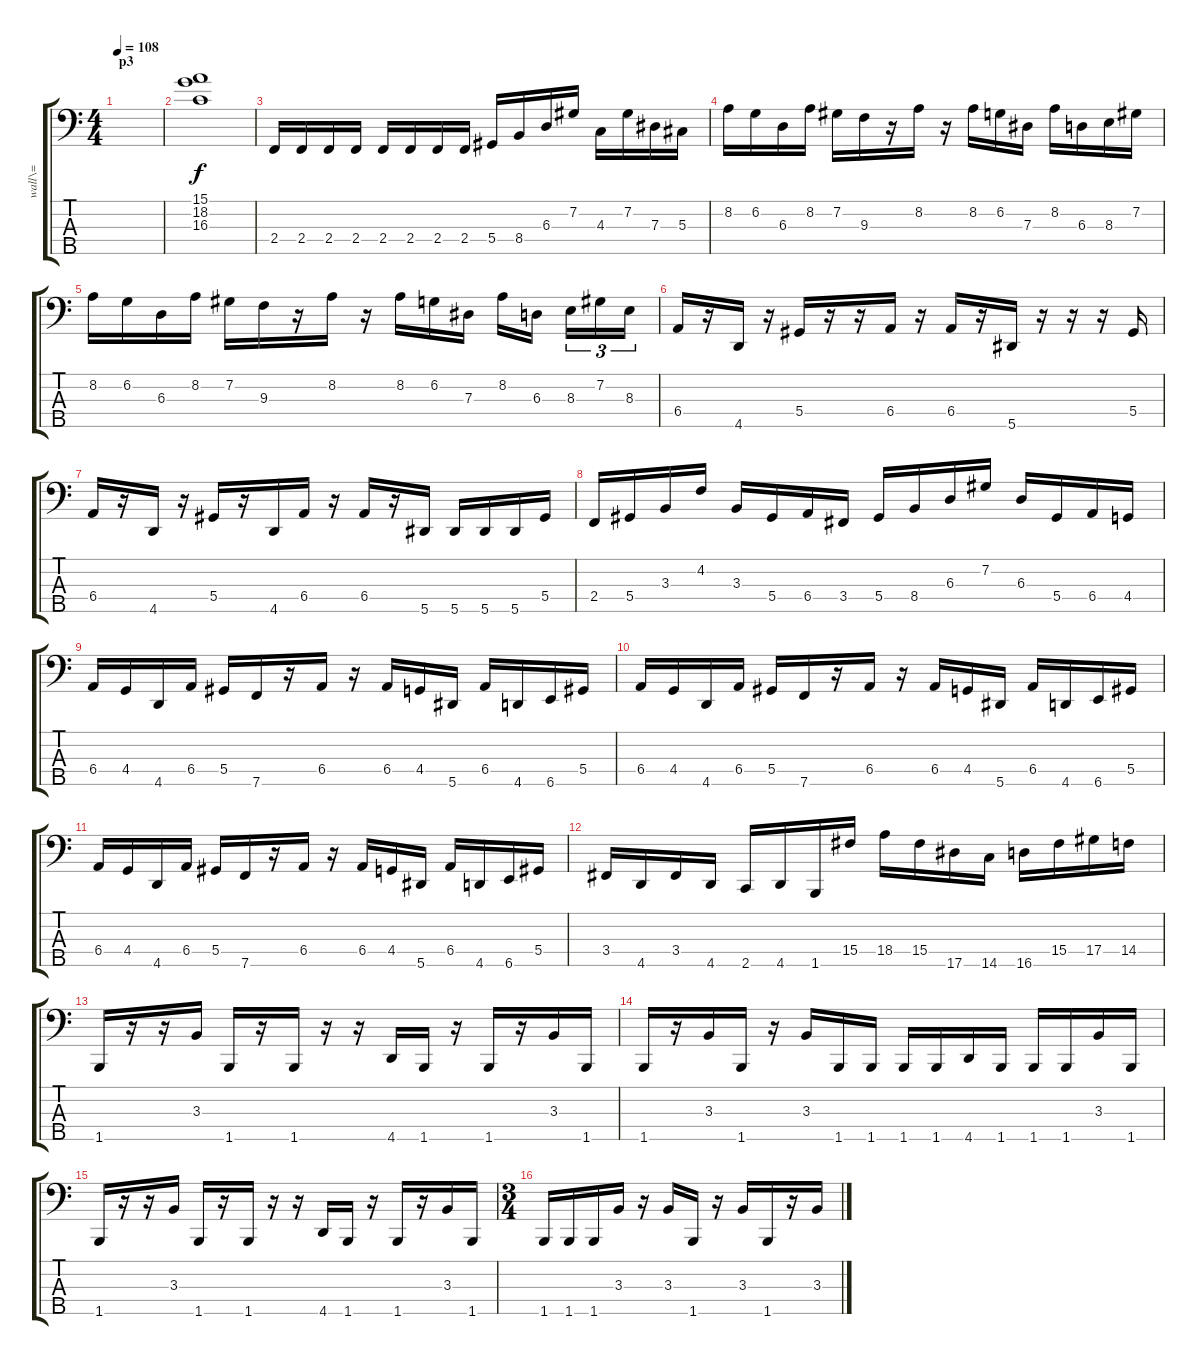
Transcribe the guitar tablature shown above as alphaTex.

\track ("wall\\=" "wall\\=") {instrument slapbass1}
\staff {score tabs}
\tuning (Gb2 Db2 Ab1 Eb1 Bb0) {hide}
\ts (4 4)
\section ("" "p3")
\tempo 108
\clef f4
\ks c
|
(15.1 18.2 16.3).1 |
2.4.16 2.4.16 2.4.16 2.4.16 2.4.16 2.4.16 2.4.16 2.4.16 5.4.16 8.4.16 6.3.16 7.2.16 4.3.16 7.2.16 7.3.16 5.3.16 |
8.2.16 6.2.16 6.3.16 8.2.16 7.2.16 9.3.16 r.16 8.2.16 r.16 8.2.16 6.2.16 7.3.16 8.2.16 6.3.16 8.3.16 7.2.16 |
8.2.16 6.2.16 6.3.16 8.2.16 7.2.16 9.3.16 r.16 8.2.16 r.16 8.2.16 6.2.16 7.3.16 8.2.16 6.3.16{beam splitsecondary} 8.3.16{tu (3 2)} 7.2.16{tu (3 2)} 8.3.16{tu (3 2)} |
6.4.16 r.16 4.5.16 r.16 5.4.16 r.16 r.16 6.4.16 r.16 6.4.16 r.16 5.5.16 r.16 r.16 r.16 5.4.16 |
6.4.16 r.16 4.5.16 r.16 5.4.16 r.16 4.5.16 6.4.16 r.16 6.4.16 r.16 5.5.16 5.5.16 5.5.16 5.5.16 5.4.16 |
2.4.16 5.4.16 3.3.16 4.2.16 3.3.16 5.4.16 6.4.16 3.4.16 5.4.16 8.4.16 6.3.16 7.2.16 6.3.16 5.4.16 6.4.16 4.4.16 |
6.4.16 4.4.16 4.5.16 6.4.16 5.4.16 7.5.16 r.16 6.4.16 r.16 6.4.16 4.4.16 5.5.16 6.4.16 4.5.16 6.5.16 5.4.16 |
6.4.16 4.4.16 4.5.16 6.4.16 5.4.16 7.5.16 r.16 6.4.16 r.16 6.4.16 4.4.16 5.5.16 6.4.16 4.5.16 6.5.16 5.4.16 |
6.4.16 4.4.16 4.5.16 6.4.16 5.4.16 7.5.16 r.16 6.4.16 r.16 6.4.16 4.4.16 5.5.16 6.4.16 4.5.16 6.5.16 5.4.16 |
3.4.16 4.5.16 3.4.16 4.5.16 2.5.16 4.5.16 1.5.16 15.4.16 18.4.16 15.4.16 17.5.16 14.5.16 16.5.16 15.4.16 17.4.16 14.4.16 |
1.5.16 r.16 r.16 3.3.16 1.5.16 r.16 1.5.16 r.16 r.16 4.5.16 1.5.16 r.16 1.5.16 r.16 3.3.16 1.5.16 |
1.5.16 r.16 3.3.16 1.5.16 r.16 3.3.16 1.5.16 1.5.16 1.5.16 1.5.16 4.5.16 1.5.16 1.5.16 1.5.16 3.3.16 1.5.16 |
1.5.16 r.16 r.16 3.3.16 1.5.16 r.16 1.5.16 r.16 r.16 4.5.16 1.5.16 r.16 1.5.16 r.16 3.3.16 1.5.16 |
\ts (3 4)
1.5.16 1.5.16 1.5.16 3.3.16 r.16 3.3.16 1.5.16 r.16 3.3.16 1.5.16 r.16 3.3.16
